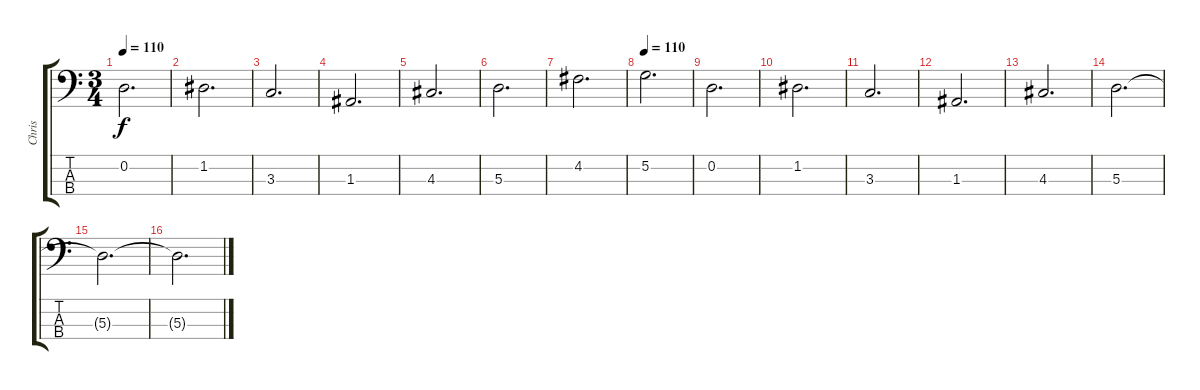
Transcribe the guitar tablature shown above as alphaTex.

\track ("Chris " "Chris ") {instrument electricbassfinger}
\staff {score tabs}
\tuning (G2 D2 A1 D1) {hide}
\ts (3 4)
\tempo 110
\clef f4
\ks c
0.2.2{d dy f} |
1.2.2{d} |
3.3.2{d} |
1.3.2{d} |
4.3.2{d} |
5.3.2{d} |
4.2.2{d} |
\tempo 110
5.2.2{d} |
0.2.2{d} |
1.2.2{d} |
3.3.2{d} |
1.3.2{d} |
4.3.2{d} |
5.3.2{d} |
5.3{t}.2{d} |
5.3{t}.2{d}
